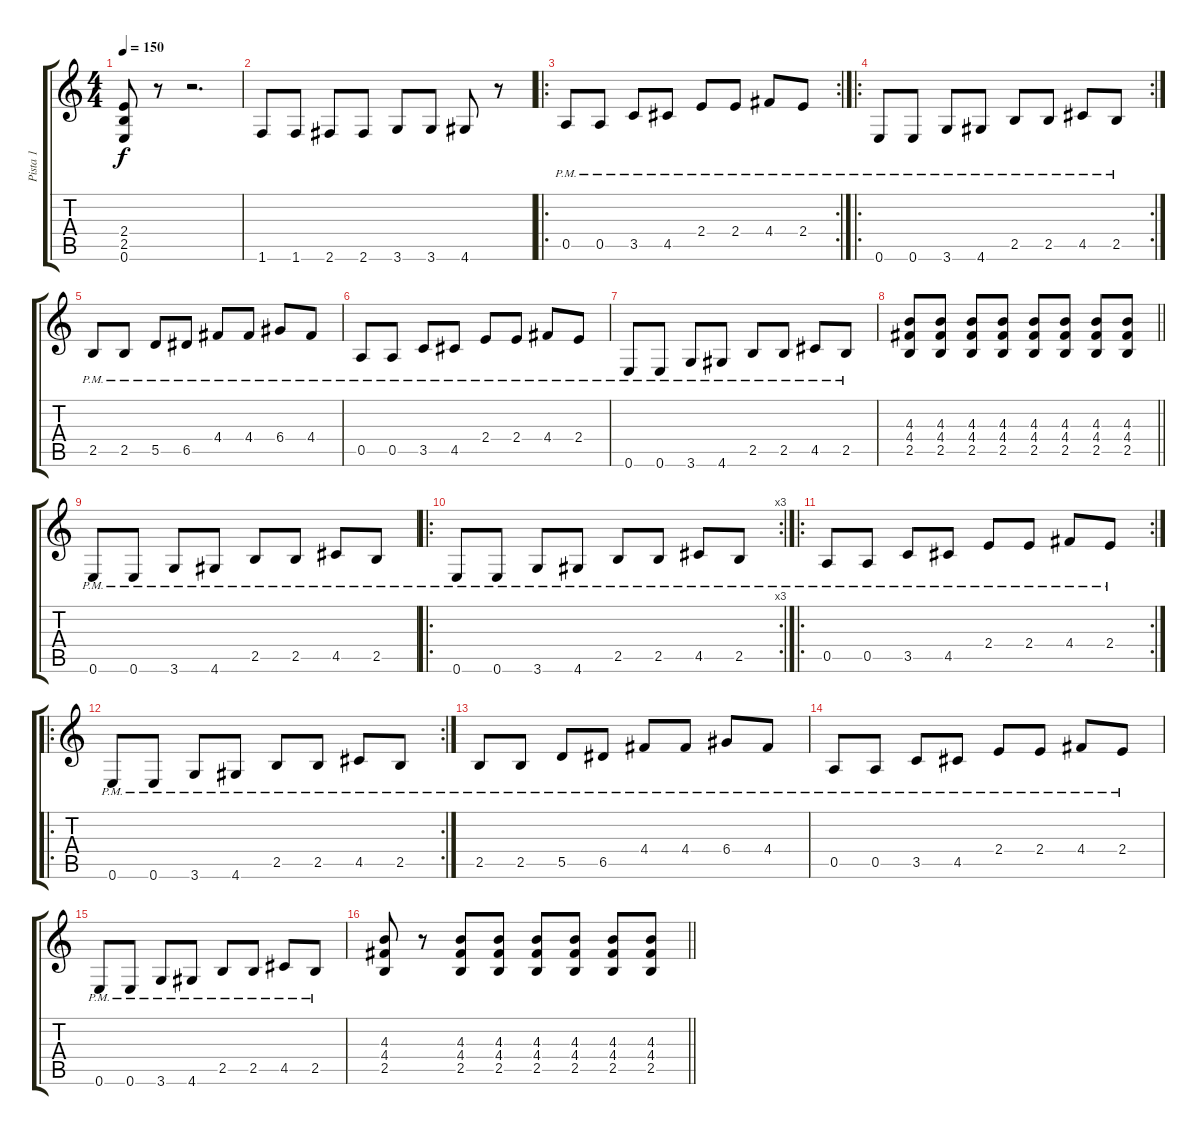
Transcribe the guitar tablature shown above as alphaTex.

\track ("Pista 1" "Pista 1") {instrument distortionguitar}
\staff {score tabs}
\tuning (E4 B3 G3 D3 A2 E2) {hide}
\ts (4 4)
\tempo 150
\clef g2
\ks c
(2.4 2.5 0.6).8{dy f} r.8 r.2{d} |
1.6.8 1.6.8 2.6.8 2.6.8 3.6.8 3.6.8 4.6.8 r.8 |
\ro
\rc 2
0.5{pm}.8 0.5{pm}.8 3.5{pm}.8 4.5{pm}.8 2.4{pm}.8 2.4{pm}.8 4.4{pm}.8 2.4{pm}.8 |
\ro
\rc 2
0.6{pm}.8 0.6{pm}.8 3.6{pm}.8 4.6{pm}.8 2.5{pm}.8 2.5{pm}.8 4.5{pm}.8 2.5{pm}.8 |
2.5{pm}.8 2.5{pm}.8 5.5{pm}.8 6.5{pm}.8 4.4{pm}.8 4.4{pm}.8 6.4{pm}.8 4.4{pm}.8 |
0.5{pm}.8 0.5{pm}.8 3.5{pm}.8 4.5{pm}.8 2.4{pm}.8 2.4{pm}.8 4.4{pm}.8 2.4{pm}.8 |
0.6{pm}.8 0.6{pm}.8 3.6{pm}.8 4.6{pm}.8 2.5{pm}.8 2.5{pm}.8 4.5{pm}.8 2.5{pm}.8 |
\barLineRight lightlight
(4.3 4.4 2.5).8 (4.3 4.4 2.5).8 (4.3 4.4 2.5).8 (4.3 4.4 2.5).8 (4.3 4.4 2.5).8 (4.3 4.4 2.5).8 (4.3 4.4 2.5).8 (4.3 4.4 2.5).8 |
0.6{pm}.8 0.6{pm}.8 3.6{pm}.8 4.6{pm}.8 2.5{pm}.8 2.5{pm}.8 4.5{pm}.8 2.5{pm}.8 |
\ro
\rc 3
0.6{pm}.8 0.6{pm}.8 3.6{pm}.8 4.6{pm}.8 2.5{pm}.8 2.5{pm}.8 4.5{pm}.8 2.5{pm}.8 |
\ro
\rc 2
0.5{pm}.8 0.5{pm}.8 3.5{pm}.8 4.5{pm}.8 2.4{pm}.8 2.4{pm}.8 4.4{pm}.8 2.4{pm}.8 |
\ro
\rc 2
0.6{pm}.8 0.6{pm}.8 3.6{pm}.8 4.6{pm}.8 2.5{pm}.8 2.5{pm}.8 4.5{pm}.8 2.5{pm}.8 |
2.5{pm}.8 2.5{pm}.8 5.5{pm}.8 6.5{pm}.8 4.4{pm}.8 4.4{pm}.8 6.4{pm}.8 4.4{pm}.8 |
0.5{pm}.8 0.5{pm}.8 3.5{pm}.8 4.5{pm}.8 2.4{pm}.8 2.4{pm}.8 4.4{pm}.8 2.4{pm}.8 |
0.6{pm}.8 0.6{pm}.8 3.6{pm}.8 4.6{pm}.8 2.5{pm}.8 2.5{pm}.8 4.5{pm}.8 2.5{pm}.8 |
\barLineRight lightlight
(4.3 4.4 2.5).8 r.8 (4.3 4.4 2.5).8 (4.3 4.4 2.5).8 (4.3 4.4 2.5).8 (4.3 4.4 2.5).8 (4.3 4.4 2.5).8 (4.3 4.4 2.5).8
